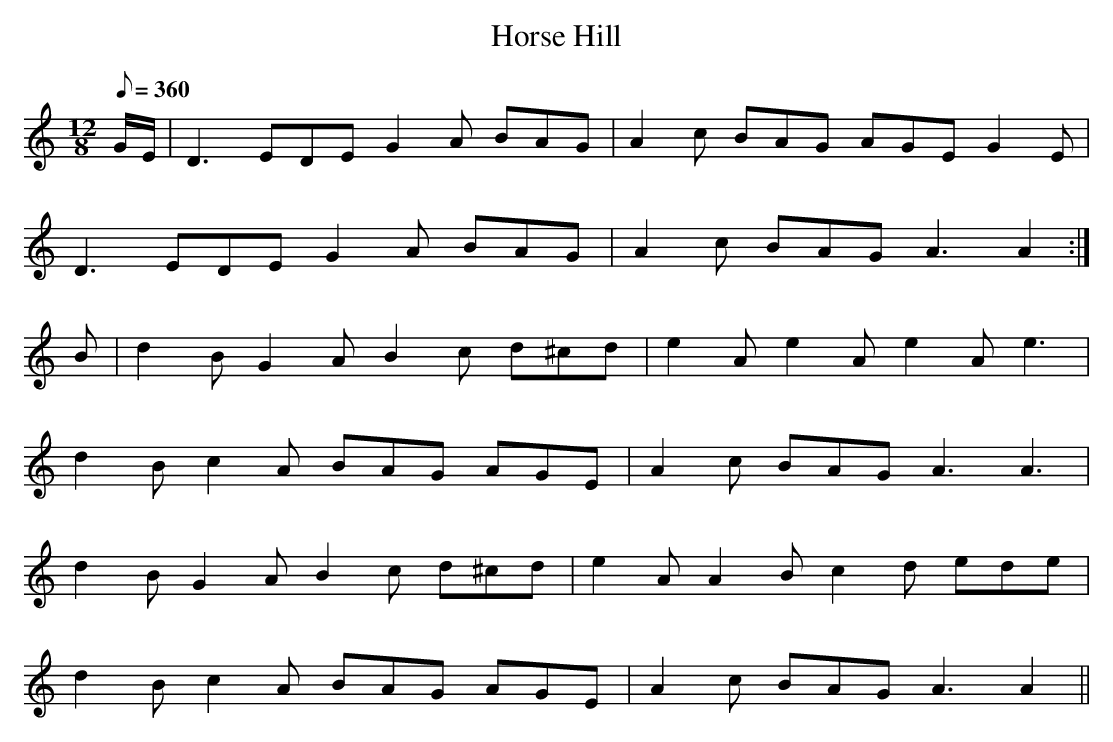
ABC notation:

X:1
T: Horse Hill
L: 1/8
M: 12/8
Q: 360
K: Am
G/E/|D3 EDE G2A BAG|A2c BAG AGE G2E|
D3 EDE G2A BAG|A2c BAG A3 A2 :|
B|d2B G2A B2c d^cd|e2A e2A e2A e3|
d2B c2A BAG AGE|A2c BAG A3 A3|
d2B G2A B2c d^cd|e2A A2B c2d ede|
d2B c2A BAG AGE|A2c BAG A3 A2 ||
